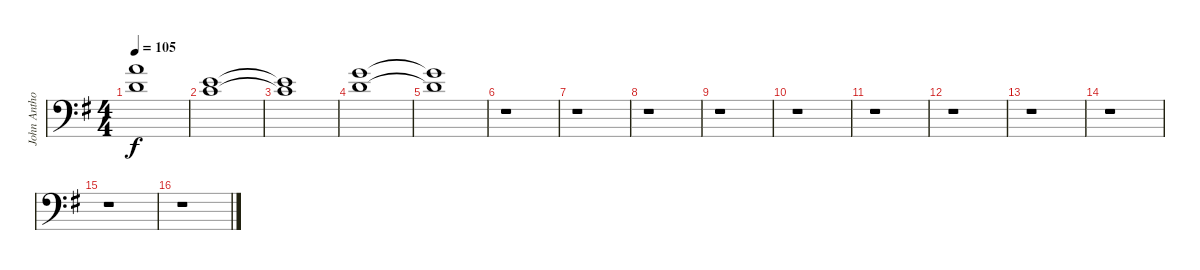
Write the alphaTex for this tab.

\track ("John Anthoney Keyboards" "John Antho") {instrument rockorgan}
\staff {score}
\tuning (G2 D2 A1 E1) {hide}
\ts (4 4)
\tempo 105
\clef f4
\ks g
(26.1{t} 24.2{t}).1{dy f} |
(17.1 26.2).1 |
(17.1{t} 26.2{t}).1 |
(24.1 24.2).1 |
(24.1{t} 24.2{t}).1 |
r.1 |
r.1 |
r.1 |
r.1 |
r.1 |
r.1 |
r.1 |
r.1 |
r.1 |
r.1 |
r.1
